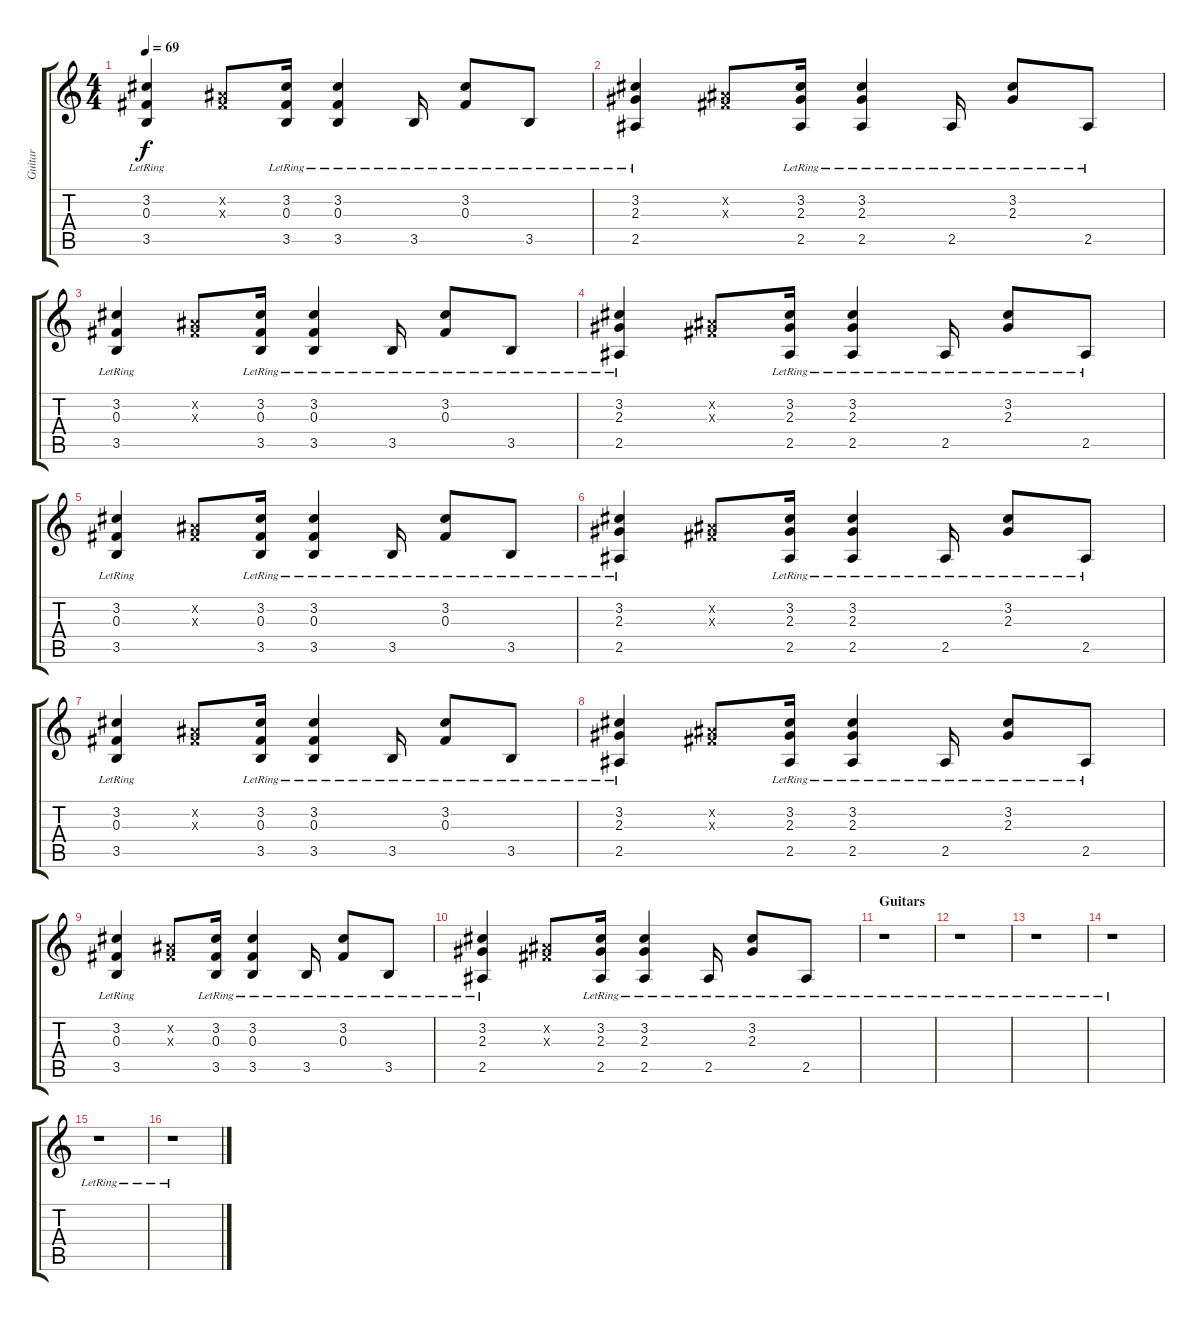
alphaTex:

\track ("Guitar" "Guitar") {instrument electricguitarjazz}
\staff {score tabs}
\tuning (Eb4 Bb3 Gb3 Db3 Ab2 Eb2) {hide}
\ts (4 4)
\tempo 69
\clef g2
\ks c
(3.2{lr} 0.3{lr} 3.5{lr}).4{dy f} (0.2{x} 0.3{x}).8 (3.2{lr} 0.3{lr} 3.5{lr}).16 (3.2{lr} 0.3{lr} 3.5{lr}).4 3.5{lr}.16 (3.2{lr} 0.3{lr}).8 3.5{lr}.8 |
(3.2{lr} 2.3{lr} 2.5{lr}).4 (0.2{x} 0.3{x}).8 (3.2{lr} 2.3{lr} 2.5{lr}).16 (3.2{lr} 2.3{lr} 2.5{lr}).4 2.5{lr}.16 (3.2{lr} 2.3{lr}).8 2.5{lr}.8 |
(3.2{lr} 0.3{lr} 3.5{lr}).4 (0.2{x} 0.3{x}).8 (3.2{lr} 0.3{lr} 3.5{lr}).16 (3.2{lr} 0.3{lr} 3.5{lr}).4 3.5{lr}.16 (3.2{lr} 0.3{lr}).8 3.5{lr}.8 |
(3.2{lr} 2.3{lr} 2.5{lr}).4 (0.2{x} 0.3{x}).8 (3.2{lr} 2.3{lr} 2.5{lr}).16 (3.2{lr} 2.3{lr} 2.5{lr}).4 2.5{lr}.16 (3.2{lr} 2.3{lr}).8 2.5{lr}.8 |
(3.2{lr} 0.3{lr} 3.5{lr}).4 (0.2{x} 0.3{x}).8 (3.2{lr} 0.3{lr} 3.5{lr}).16 (3.2{lr} 0.3{lr} 3.5{lr}).4 3.5{lr}.16 (3.2{lr} 0.3{lr}).8 3.5{lr}.8 |
(3.2{lr} 2.3{lr} 2.5{lr}).4 (0.2{x} 0.3{x}).8 (3.2{lr} 2.3{lr} 2.5{lr}).16 (3.2{lr} 2.3{lr} 2.5{lr}).4 2.5{lr}.16 (3.2{lr} 2.3{lr}).8 2.5{lr}.8 |
(3.2{lr} 0.3{lr} 3.5{lr}).4 (0.2{x} 0.3{x}).8 (3.2{lr} 0.3{lr} 3.5{lr}).16 (3.2{lr} 0.3{lr} 3.5{lr}).4 3.5{lr}.16 (3.2{lr} 0.3{lr}).8 3.5{lr}.8 |
(3.2{lr} 2.3{lr} 2.5{lr}).4 (0.2{x} 0.3{x}).8 (3.2{lr} 2.3{lr} 2.5{lr}).16 (3.2{lr} 2.3{lr} 2.5{lr}).4 2.5{lr}.16 (3.2{lr} 2.3{lr}).8 2.5{lr}.8 |
(3.2{lr} 0.3{lr} 3.5{lr}).4 (0.2{x} 0.3{x}).8 (3.2{lr} 0.3{lr} 3.5{lr}).16 (3.2{lr} 0.3{lr} 3.5{lr}).4 3.5{lr}.16 (3.2{lr} 0.3{lr}).8 3.5{lr}.8 |
(3.2{lr} 2.3{lr} 2.5{lr}).4 (0.2{x} 0.3{x}).8 (3.2{lr} 2.3{lr} 2.5{lr}).16 (3.2{lr} 2.3{lr} 2.5{lr}).4 2.5{lr}.16 (3.2{lr} 2.3{lr}).8 2.5{lr}.8 |
\section ("" "Guitars")
r.1 |
r.1 |
r.1 |
r.1 |
r.1 |
r.1
